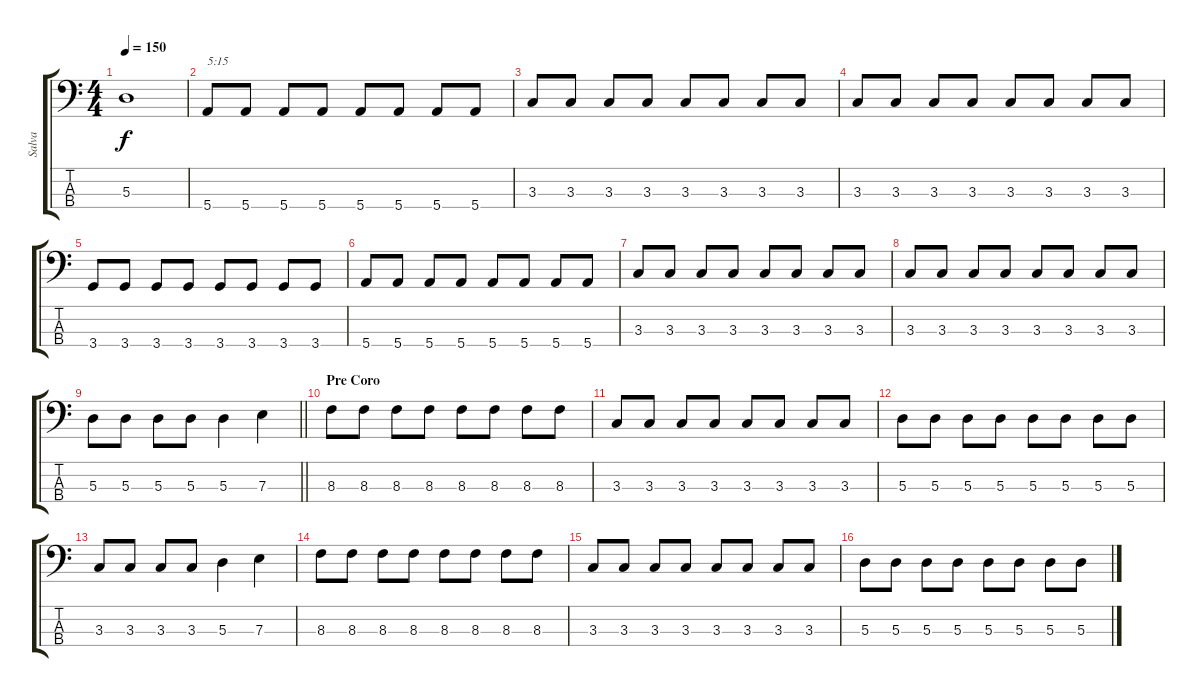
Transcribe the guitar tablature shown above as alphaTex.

\track ("Salva" "Salva") {instrument electricbassfinger}
\staff {score tabs}
\tuning (G2 D2 A1 E1) {hide}
\ts (4 4)
\tempo 150
\clef f4
\ks c
5.3.1{dy f} |
5.4.8{txt "5:15"} 5.4.8 5.4.8 5.4.8 5.4.8 5.4.8 5.4.8 5.4.8 |
3.3.8 3.3.8 3.3.8 3.3.8 3.3.8 3.3.8 3.3.8 3.3.8 |
3.3.8 3.3.8 3.3.8 3.3.8 3.3.8 3.3.8 3.3.8 3.3.8 |
3.4.8 3.4.8 3.4.8 3.4.8 3.4.8 3.4.8 3.4.8 3.4.8 |
5.4.8 5.4.8 5.4.8 5.4.8 5.4.8 5.4.8 5.4.8 5.4.8 |
3.3.8 3.3.8 3.3.8 3.3.8 3.3.8 3.3.8 3.3.8 3.3.8 |
3.3.8 3.3.8 3.3.8 3.3.8 3.3.8 3.3.8 3.3.8 3.3.8 |
\barLineRight lightlight
5.3.8 5.3.8 5.3.8 5.3.8 5.3.4 7.3.4 |
\section ("" "Pre Coro")
8.3.8 8.3.8 8.3.8 8.3.8 8.3.8 8.3.8 8.3.8 8.3.8 |
3.3.8 3.3.8 3.3.8 3.3.8 3.3.8 3.3.8 3.3.8 3.3.8 |
5.3.8 5.3.8 5.3.8 5.3.8 5.3.8 5.3.8 5.3.8 5.3.8 |
3.3.8 3.3.8 3.3.8 3.3.8 5.3.4 7.3.4 |
8.3.8 8.3.8 8.3.8 8.3.8 8.3.8 8.3.8 8.3.8 8.3.8 |
3.3.8 3.3.8 3.3.8 3.3.8 3.3.8 3.3.8 3.3.8 3.3.8 |
5.3.8 5.3.8 5.3.8 5.3.8 5.3.8 5.3.8 5.3.8 5.3.8
